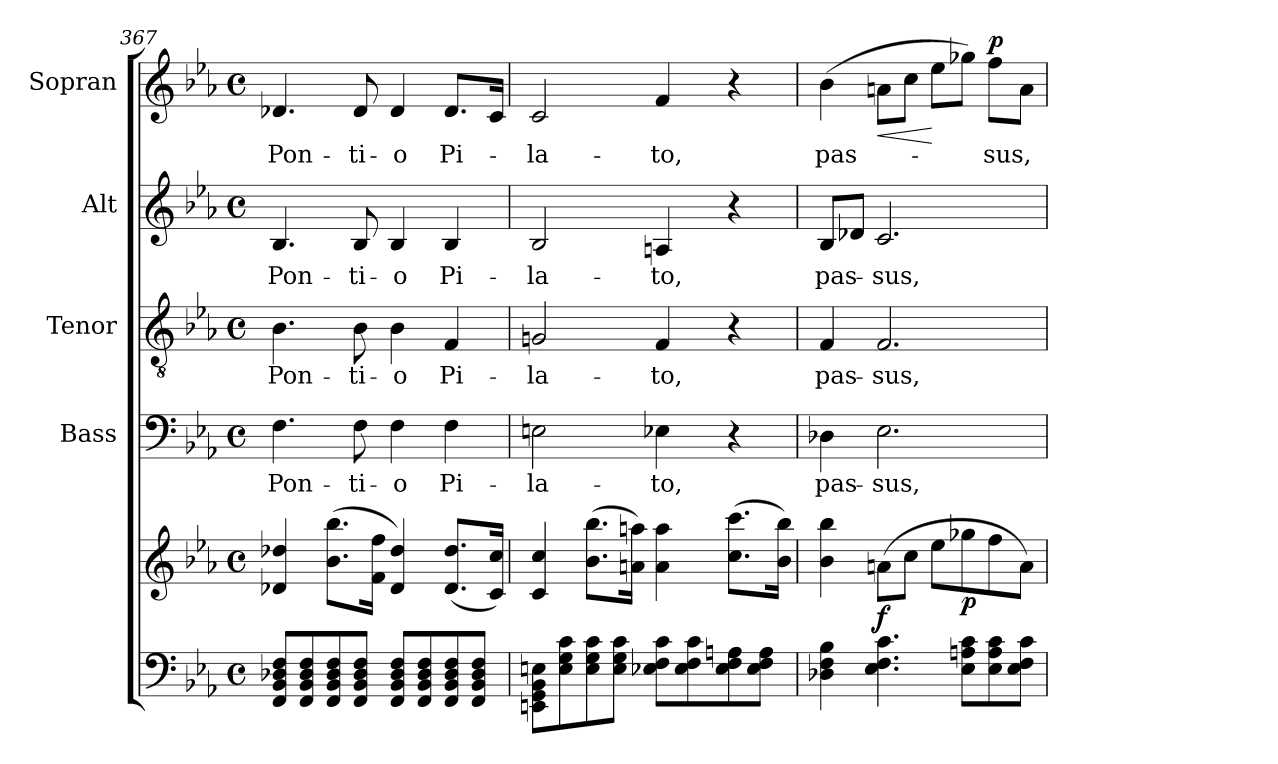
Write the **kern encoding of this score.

**kern	**kern	**dynam	**kern	**text	**kern	**text	**kern	**text	**kern	**text	**dynam
*part5	*part5	*part5	*part4	*part4	*part3	*part3	*part2	*part2	*part1	*part1	*part1
*staff6	*staff5	*staff5/6	*staff4	*staff4	*staff3	*staff3	*staff2	*staff2	*staff1	*staff1	*staff1
*	*	*	*I"Bass	*	*I"Tenor	*	*I"Alt	*	*I"Sopran	*	*
*	*	*	*I'B.	*	*I'T.	*	*I'A.	*	*I'S.	*	*
*clefF4	*clefG2	*	*clefF4	*	*clefGv2	*	*clefG2	*	*clefG2	*	*
*k[b-e-a-]	*k[b-e-a-]	*	*k[b-e-a-]	*	*k[b-e-a-]	*	*k[b-e-a-]	*	*k[b-e-a-]	*	*
*E-:	*E-:	*	*E-:	*	*E-:	*	*E-:	*	*E-:	*	*
*M4/4	*M4/4	*	*M4/4	*	*M4/4	*	*M4/4	*	*M4/4	*	*
*met(c)	*met(c)	*	*met(c)	*	*met(c)	*	*met(c)	*	*met(c)	*	*
=367	=367	=367	=367	=367	=367	=367	=367	=367	=367	=367	=367
!	!	!	!	!LO:LY:b	!	!LO:LY:b	!	!LO:LY:b	!	!LO:LY:b	!
8FF/ 8BB-/ 8D-X/ 8F/L	4d-X/ 4dd-X/	.	4.F\	Pon-	4.B-\	Pon-	4.B-/	Pon-	4.d-X/	Pon-	.
8FF/ 8BB-/ 8D-/ 8F/	.	.	.	.	.	.	.	.	.	.	.
8FF/ 8BB-/ 8D-/ 8F/	(>8.b-\ 8.bb-\L	.	.	.	.	.	.	.	.	.	.
!	!	!	!	!LO:LY:b	!	!LO:LY:b	!	!LO:LY:b	!	!LO:LY:b	!
8FF/ 8BB-/ 8D-/ 8F/J	.	.	8F\	-ti-	8B-\	-ti-	8B-/	-ti-	8d-/	-ti-	.
.	16f\ 16ff\Jk	.	.	.	.	.	.	.	.	.	.
!	!	!	!	!LO:LY:b	!	!LO:LY:b	!	!LO:LY:b	!	!LO:LY:b	!
8FF/ 8BB-/ 8D-/ 8F/L	4d-/ 4dd-/)	.	4F\	-o	4B-\	-o	4B-/	-o	4d-/	-o	.
8FF/ 8BB-/ 8D-/ 8F/	.	.	.	.	.	.	.	.	.	.	.
!	!	!	!	!LO:LY:b	!	!LO:LY:b	!	!LO:LY:b	!	!LO:LY:b	!
8FF/ 8BB-/ 8D-/ 8F/	(<8.d-/ 8.dd-/L	.	4F\	Pi-	4F/	Pi-	4B-/	Pi-	8.d-/L	Pi-	.
8FF/ 8BB-/ 8D-/ 8F/J	.	.	.	.	.	.	.	.	.	.	.
.	16c/ 16cc/Jk)	.	.	.	.	.	.	.	16c/Jk	.	.
=368	=368	=368	=368	=368	=368	=368	=368	=368	=368	=368	=368
!	!	!	!	!LO:LY:b	!	!LO:LY:b	!	!LO:LY:b	!	!LO:LY:b	!
8EEn\ 8GG\ 8BB-\ 8En\L	4c/ 4cc/	.	2En\	-la-	2Gn/	-la-	2B-/	-la-	2c/	-la-	.
8E\ 8G\ 8c\	.	.	.	.	.	.	.	.	.	.	.
8E\ 8G\ 8c\	(>8.b-\ 8.bb-\L	.	.	.	.	.	.	.	.	.	.
8E\ 8G\ 8c\J	.	.	.	.	.	.	.	.	.	.	.
.	16an\ 16aan\Jk)	.	.	.	.	.	.	.	.	.	.
!	!	!	!	!LO:LY:b	!	!LO:LY:b	!	!LO:LY:b	!	!LO:LY:b	!
8E-X\ 8F\ 8c\L	4a\ 4aa\	.	4E-X\	-to,	4F/	-to,	4An/	-to,	4f/	-to,	.
8E-\ 8F\ 8c\	.	.	.	.	.	.	.	.	.	.	.
8E-\ 8F\ 8An\	(>8.cc\ 8.ccc\L	.	4r	.	4r	.	4r	.	4r	.	.
8E-\ 8F\ 8A\J	.	.	.	.	.	.	.	.	.	.	.
.	16b-\ 16bb-\Jk)	.	.	.	.	.	.	.	.	.	.
!!LO:PB:g=z
=369	=369	=369	=369	=369	=369	=369	=369	=369	=369	=369	=369
!	!	!	!	!LO:LY:b	!	!LO:LY:b	!	!LO:LY:b	!	!LO:LY:b	!
4D-X\ 4F\ 4B-\	4b-\ 4bb-\	.	4D-X\	pas-	4F/	pas-	8B-/L	pas-	(>4b-\	pas-	.
.	.	.	.	.	.	.	8d-X/J	.	.	.	.
!	!	!LO:DY:b	!	!LO:LY:b	!	!LO:LY:b	!	!LO:LY:b	!	!	!LO:HP:b
4.E-\ 4.F\ 4.c\	(>8an\L	f	2.E-\	-sus,	2.F/	-sus,	2.c/	-sus,	8an\L	.	<
.	8cc\J	.	.	.	.	.	.	.	8cc\J	.	.
.	8ee-\L	.	.	.	.	.	.	.	8ee-\L	.	[
!	!	!LO:DY:b	!	!	!	!	!	!	!	!	!
8E-\ 8An\ 8c\L	8gg-X\	p	.	.	.	.	.	.	8gg-X\J)	.	.
!	!	!	!	!	!	!	!	!	!	!LO:LY:b	!LO:DY:a
8E-\ 8A\ 8c\	8ff\	.	.	.	.	.	.	.	8ff\L	-sus,	p
8E-\ 8F\ 8c\J	8a\J)	.	.	.	.	.	.	.	8a\J	.	.
=	=	=	=	=	=	=	=	=	=	=	=
*-	*-	*-	*-	*-	*-	*-	*-	*-	*-	*-	*-
